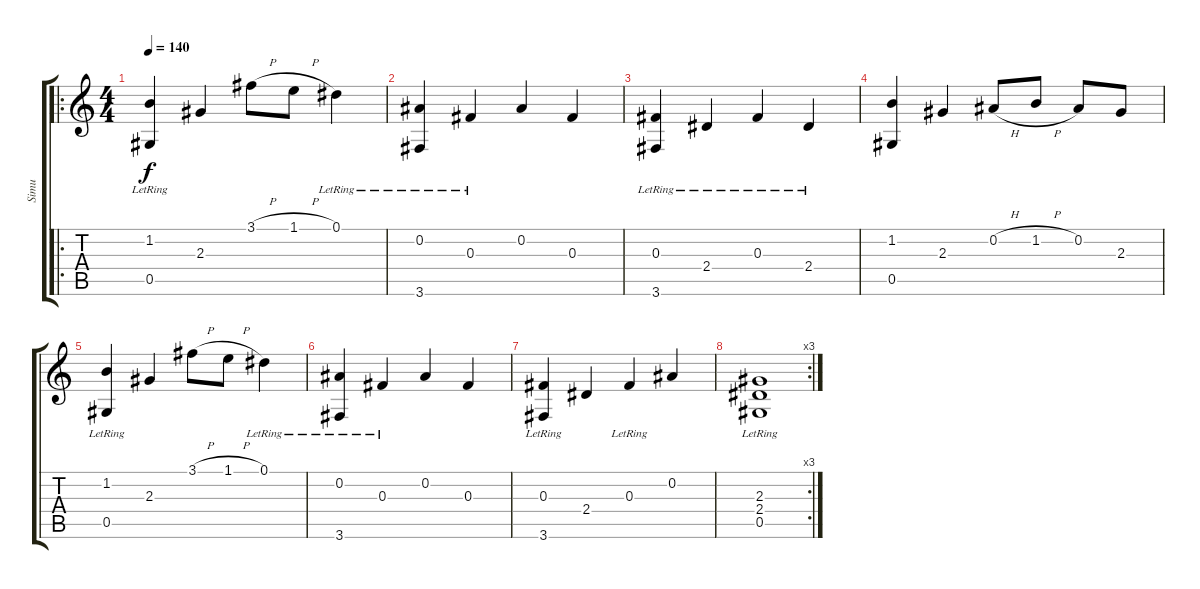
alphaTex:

\track ("Simu" "Simu") {instrument acousticguitarnylon}
\staff {score tabs}
\tuning (Eb4 Bb3 Gb3 Db3 Ab2 Eb2) {hide}
\ro
\ts (4 4)
\tempo 140
\clef g2
\ks c
(1.2{lr} 0.5{lr}).4{dy f} 2.3.4 3.1{h}.8 1.1{h}.8 0.1{lr}.4 |
(0.2{lr} 3.6{lr}).4 0.3{lr}.4 0.2.4 0.3.4 |
(0.3{lr} 3.6{lr}).4 2.4{lr}.4 0.3{lr}.4 2.4{lr}.4 |
(1.2 0.5).4 2.3.4 0.2{h}.8 1.2{h}.8 0.2.8 2.3.8 |
(1.2{lr} 0.5{lr}).4 2.3.4 3.1{h}.8 1.1{h}.8 0.1{lr}.4 |
(0.2{lr} 3.6{lr}).4 0.3{lr}.4 0.2.4 0.3.4 |
(0.3{lr} 3.6{lr}).4 2.4.4 0.3{lr}.4 0.2.4 |
\rc 3
(2.3{lr} 2.4{lr} 0.5{lr}).1
